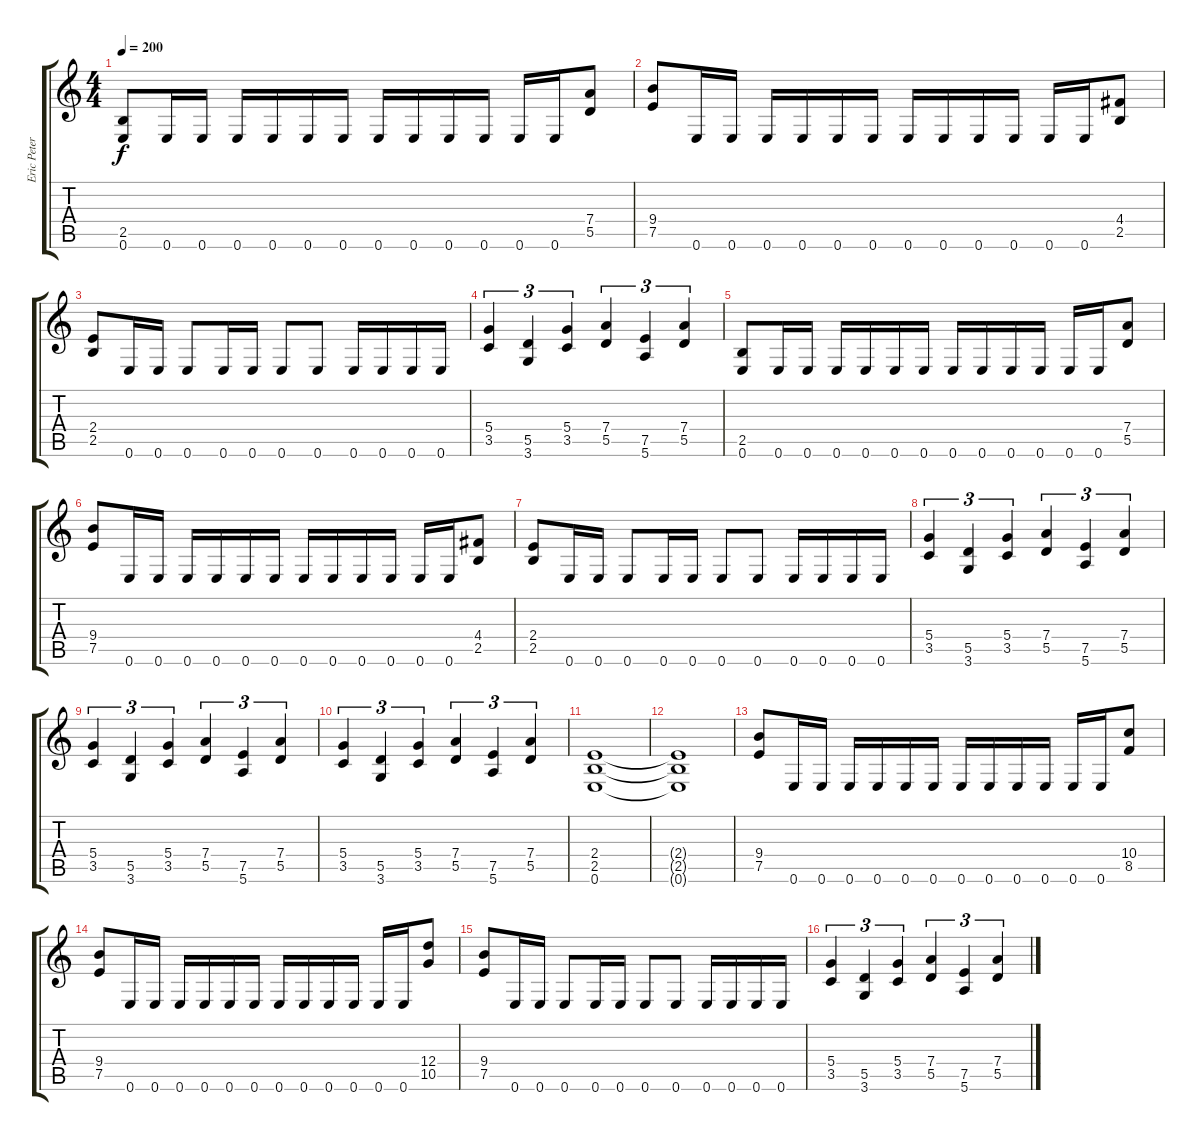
\track ("Eric Peterson" "Eric Peter") {instrument distortionguitar}
\staff {score tabs}
\tuning (E4 B3 G3 D3 A2 E2) {hide}
\ts (4 4)
\tempo 200
\clef g2
\ks c
(2.5 0.6).8{dy f} 0.6.16 0.6.16 0.6.16 0.6.16 0.6.16 0.6.16 0.6.16 0.6.16 0.6.16 0.6.16 0.6.16 0.6.16 (7.4 5.5).8 |
(9.4 7.5).8 0.6.16 0.6.16 0.6.16 0.6.16 0.6.16 0.6.16 0.6.16 0.6.16 0.6.16 0.6.16 0.6.16 0.6.16 (4.4 2.5).8 |
(2.4 2.5).8 0.6.16 0.6.16 0.6.8 0.6.16 0.6.16 0.6.8 0.6.8 0.6.16 0.6.16 0.6.16 0.6.16 |
(5.4 3.5).4{tu (3 2)} (5.5 3.6).4{tu (3 2)} (5.4 3.5).4{tu (3 2)} (7.4 5.5).4{tu (3 2)} (7.5 5.6).4{tu (3 2)} (7.4 5.5).4{tu (3 2)} |
(2.5 0.6).8 0.6.16 0.6.16 0.6.16 0.6.16 0.6.16 0.6.16 0.6.16 0.6.16 0.6.16 0.6.16 0.6.16 0.6.16 (7.4 5.5).8 |
(9.4 7.5).8 0.6.16 0.6.16 0.6.16 0.6.16 0.6.16 0.6.16 0.6.16 0.6.16 0.6.16 0.6.16 0.6.16 0.6.16 (4.4 2.5).8 |
(2.4 2.5).8 0.6.16 0.6.16 0.6.8 0.6.16 0.6.16 0.6.8 0.6.8 0.6.16 0.6.16 0.6.16 0.6.16 |
(5.4 3.5).4{tu (3 2)} (5.5 3.6).4{tu (3 2)} (5.4 3.5).4{tu (3 2)} (7.4 5.5).4{tu (3 2)} (7.5 5.6).4{tu (3 2)} (7.4 5.5).4{tu (3 2)} |
(5.4 3.5).4{tu (3 2)} (5.5 3.6).4{tu (3 2)} (5.4 3.5).4{tu (3 2)} (7.4 5.5).4{tu (3 2)} (7.5 5.6).4{tu (3 2)} (7.4 5.5).4{tu (3 2)} |
(5.4 3.5).4{tu (3 2)} (5.5 3.6).4{tu (3 2)} (5.4 3.5).4{tu (3 2)} (7.4 5.5).4{tu (3 2)} (7.5 5.6).4{tu (3 2)} (7.4 5.5).4{tu (3 2)} |
(2.4 2.5 0.6).1 |
(2.4{t} 2.5{t} 0.6{t}).1 |
(9.4 7.5).8 0.6.16 0.6.16 0.6.16 0.6.16 0.6.16 0.6.16 0.6.16 0.6.16 0.6.16 0.6.16 0.6.16 0.6.16 (10.4 8.5).8 |
(9.4 7.5).8 0.6.16 0.6.16 0.6.16 0.6.16 0.6.16 0.6.16 0.6.16 0.6.16 0.6.16 0.6.16 0.6.16 0.6.16 (12.4 10.5).8 |
(9.4 7.5).8 0.6.16 0.6.16 0.6.8 0.6.16 0.6.16 0.6.8 0.6.8 0.6.16 0.6.16 0.6.16 0.6.16 |
(5.4 3.5).4{tu (3 2)} (5.5 3.6).4{tu (3 2)} (5.4 3.5).4{tu (3 2)} (7.4 5.5).4{tu (3 2)} (7.5 5.6).4{tu (3 2)} (7.4 5.5).4{tu (3 2)}
